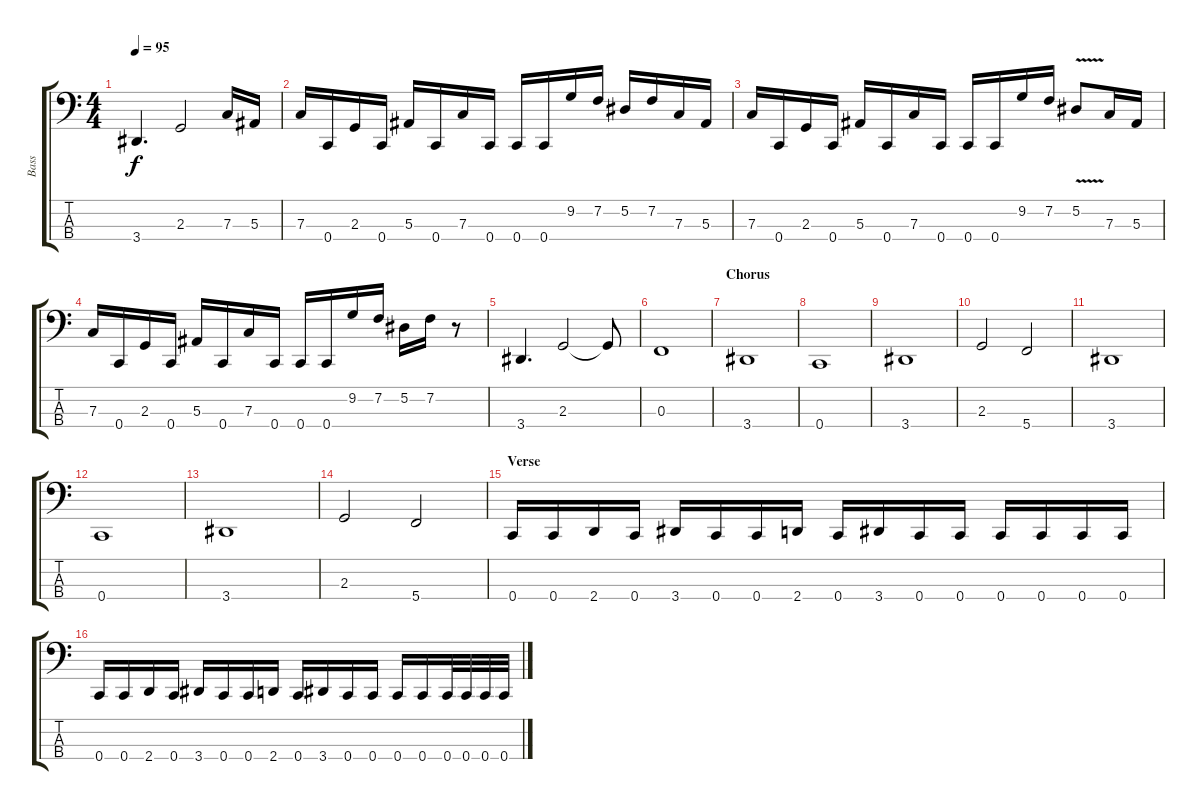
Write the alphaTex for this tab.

\track ("Bass" "Bass") {instrument electricbasspick}
\staff {score tabs}
\tuning (Eb2 Bb1 F1 C1) {hide}
\ts (4 4)
\tempo 95
\clef f4
\ks c
3.4.4{d dy f} 2.3.2 7.3.16 5.3.16 |
7.3.16 0.4.16 2.3.16 0.4.16 5.3.16 0.4.16 7.3.16 0.4.16 0.4.16 0.4.16 9.2.16 7.2.16 5.2.16 7.2.16 7.3.16 5.3.16 |
7.3.16 0.4.16 2.3.16 0.4.16 5.3.16 0.4.16 7.3.16 0.4.16 0.4.16 0.4.16 9.2.16 7.2.16 5.2{v}.8 7.3.16 5.3.16 |
7.3.16 0.4.16 2.3.16 0.4.16 5.3.16 0.4.16 7.3.16 0.4.16 0.4.16 0.4.16 9.2.16 7.2.16 5.2.16 7.2.16 r.8 |
3.4.4{d} 2.3.2 2.3{t}.8 |
0.3.1 |
\section ("" "Chorus")
3.4.1 |
0.4.1 |
3.4.1 |
2.3.2 5.4.2 |
3.4.1 |
0.4.1 |
3.4.1 |
2.3.2 5.4.2 |
\section ("" "Verse")
0.4.16 0.4.16 2.4.16 0.4.16 3.4.16 0.4.16 0.4.16 2.4.16 0.4.16 3.4.16 0.4.16 0.4.16 0.4.16 0.4.16 0.4.16 0.4.16 |
0.4.16 0.4.16 2.4.16 0.4.16 3.4.16 0.4.16 0.4.16 2.4.16 0.4.16 3.4.16 0.4.16 0.4.16 0.4.16 0.4.16 0.4.32 0.4.32 0.4.32 0.4.32
